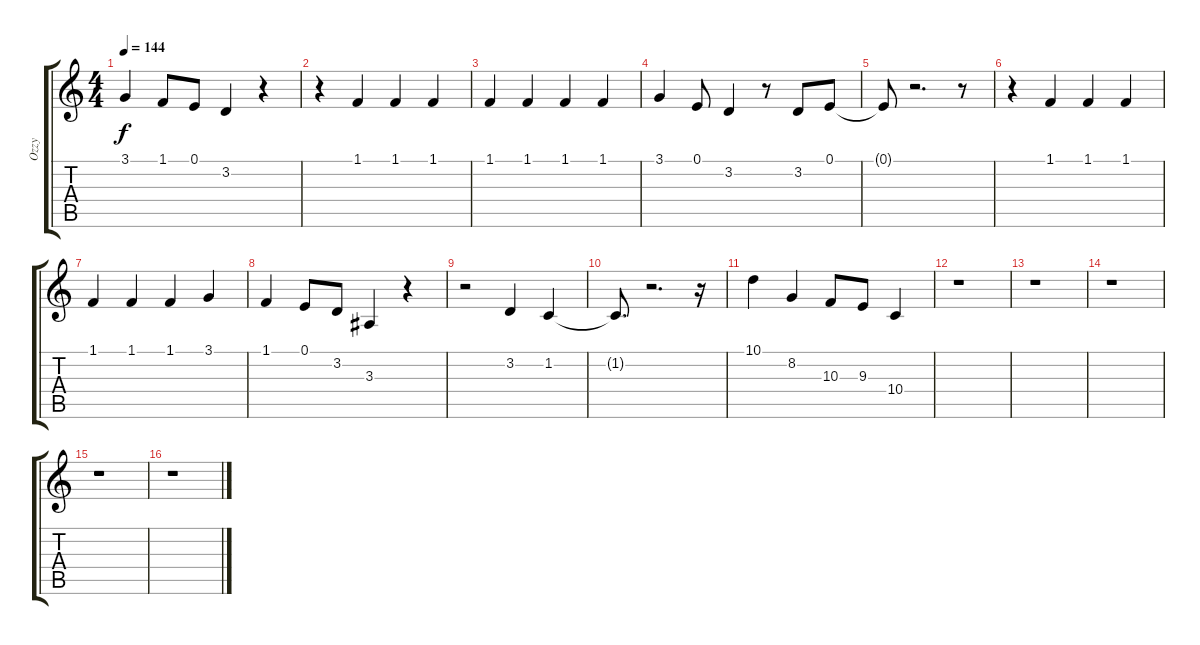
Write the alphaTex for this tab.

\track ("Ozzy" "Ozzy") {instrument synthvoice}
\staff {score tabs}
\tuning (E4 B3 G3 D3 A2 E2) {hide}
\ts (4 4)
\tempo 144
\clef g2
\ks c
3.1.4{dy f} 1.1.8 0.1.8 3.2.4 r.4 |
r.4 1.1.4 1.1.4 1.1.4 |
1.1.4 1.1.4 1.1.4 1.1.4 |
3.1.4 0.1.8 3.2.4 r.8 3.2.8 0.1.8 |
0.1{t}.8 r.2{d} r.8 |
r.4 1.1.4 1.1.4 1.1.4 |
1.1.4 1.1.4 1.1.4 3.1.4 |
1.1.4 0.1.8 3.2.8 3.3.4 r.4 |
r.2 3.2.4 1.2.4 |
1.2{t}.8{d} r.2{d} r.16 |
10.1.4 8.2.4 10.3.8 9.3.8 10.4.4 |
r.1 |
r.1 |
r.1 |
r.1 |
r.1
